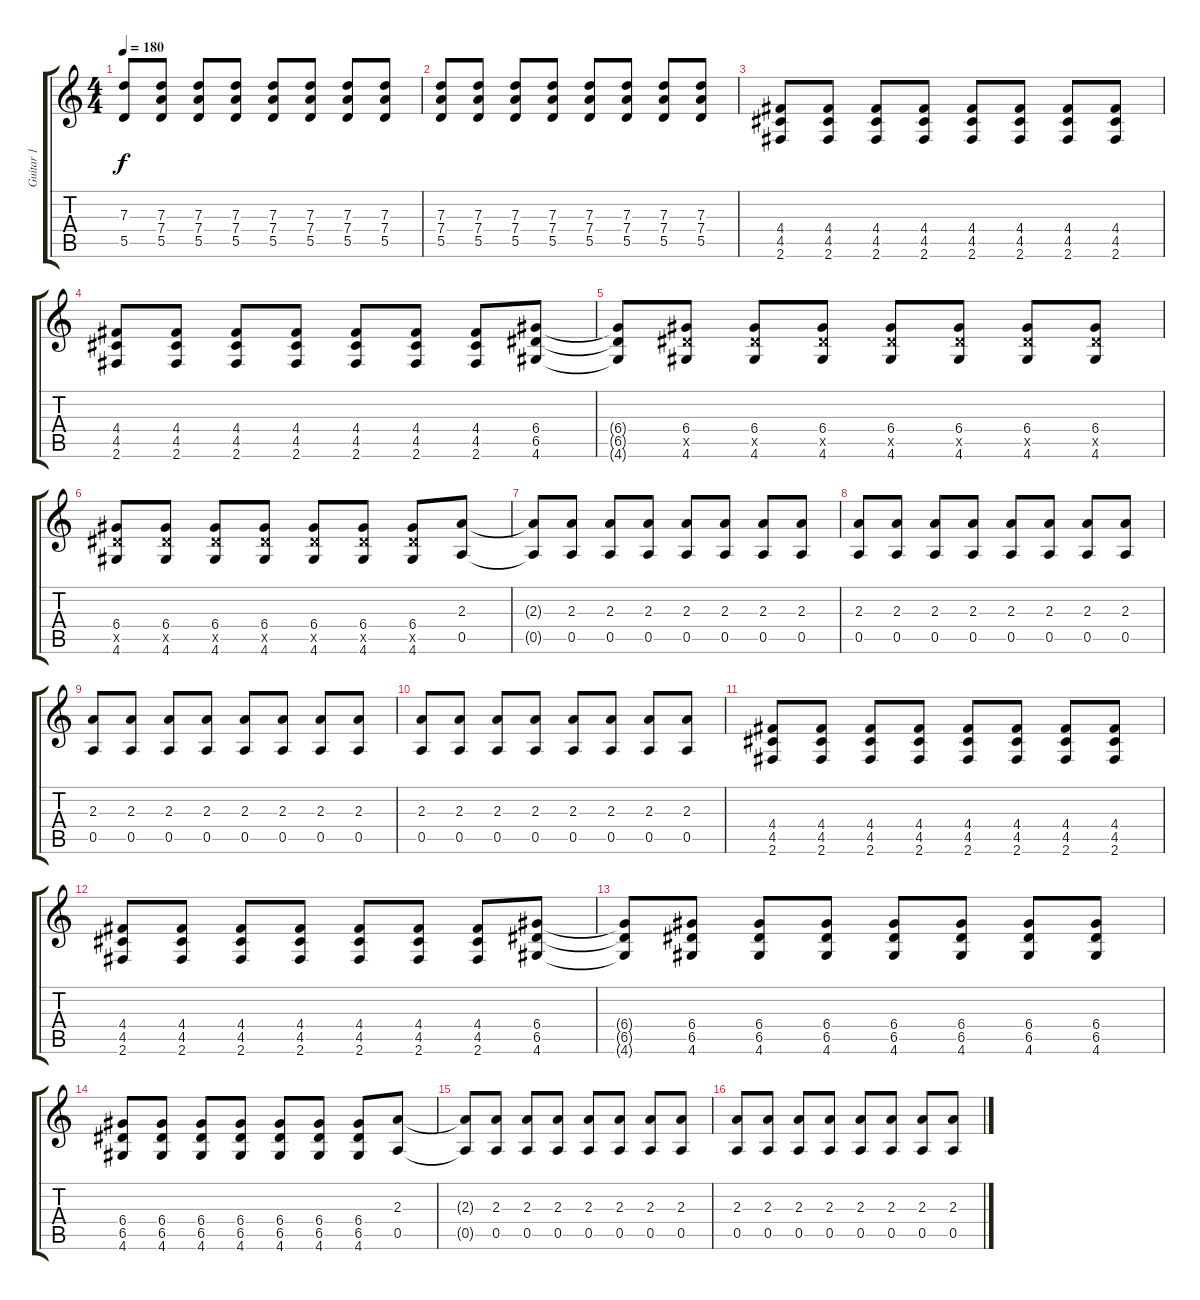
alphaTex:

\track ("Guitar 1" "Guitar 1") {instrument distortionguitar}
\staff {score tabs}
\tuning (E4 B3 G3 D3 A2 E2) {hide}
\ts (4 4)
\tempo 180
\clef g2
\ks c
(7.3{t} 5.5{t}).8{dy f} (7.3 7.4 5.5).8 (7.3 7.4 5.5).8 (7.3 7.4 5.5).8 (7.3 7.4 5.5).8 (7.3 7.4 5.5).8 (7.3 7.4 5.5).8 (7.3 7.4 5.5).8 |
(7.3 7.4 5.5).8 (7.3 7.4 5.5).8 (7.3 7.4 5.5).8 (7.3 7.4 5.5).8 (7.3 7.4 5.5).8 (7.3 7.4 5.5).8 (7.3 7.4 5.5).8 (7.3 7.4 5.5).8 |
(4.4 4.5 2.6).8 (4.4 4.5 2.6).8 (4.4 4.5 2.6).8 (4.4 4.5 2.6).8 (4.4 4.5 2.6).8 (4.4 4.5 2.6).8 (4.4 4.5 2.6).8 (4.4 4.5 2.6).8 |
(4.4 4.5 2.6).8 (4.4 4.5 2.6).8 (4.4 4.5 2.6).8 (4.4 4.5 2.6).8 (4.4 4.5 2.6).8 (4.4 4.5 2.6).8 (4.4 4.5 2.6).8 (6.4 6.5 4.6).8 |
(6.4{t} 6.5{t} 4.6{t}).8 (6.4 6.5{x} 4.6).8 (6.4 6.5{x} 4.6).8 (6.4 6.5{x} 4.6).8 (6.4 6.5{x} 4.6).8 (6.4 6.5{x} 4.6).8 (6.4 6.5{x} 4.6).8 (6.4 6.5{x} 4.6).8 |
(6.4 6.5{x} 4.6).8 (6.4 6.5{x} 4.6).8 (6.4 6.5{x} 4.6).8 (6.4 6.5{x} 4.6).8 (6.4 6.5{x} 4.6).8 (6.4 6.5{x} 4.6).8 (6.4 6.5{x} 4.6).8 (2.3 0.5).8 |
(2.3{t} 0.5{t}).8 (2.3 0.5).8 (2.3 0.5).8 (2.3 0.5).8 (2.3 0.5).8 (2.3 0.5).8 (2.3 0.5).8 (2.3 0.5).8 |
(2.3 0.5).8 (2.3 0.5).8 (2.3 0.5).8 (2.3 0.5).8 (2.3 0.5).8 (2.3 0.5).8 (2.3 0.5).8 (2.3 0.5).8 |
(2.3 0.5).8 (2.3 0.5).8 (2.3 0.5).8 (2.3 0.5).8 (2.3 0.5).8 (2.3 0.5).8 (2.3 0.5).8 (2.3 0.5).8 |
(2.3 0.5).8 (2.3 0.5).8 (2.3 0.5).8 (2.3 0.5).8 (2.3 0.5).8 (2.3 0.5).8 (2.3 0.5).8 (2.3 0.5).8 |
(4.4 4.5 2.6).8 (4.4 4.5 2.6).8 (4.4 4.5 2.6).8 (4.4 4.5 2.6).8 (4.4 4.5 2.6).8 (4.4 4.5 2.6).8 (4.4 4.5 2.6).8 (4.4 4.5 2.6).8 |
(4.4 4.5 2.6).8 (4.4 4.5 2.6).8 (4.4 4.5 2.6).8 (4.4 4.5 2.6).8 (4.4 4.5 2.6).8 (4.4 4.5 2.6).8 (4.4 4.5 2.6).8 (6.4 6.5 4.6).8 |
(6.4{t} 6.5{t} 4.6{t}).8 (6.4 6.5 4.6).8 (6.4 6.5 4.6).8 (6.4 6.5 4.6).8 (6.4 6.5 4.6).8 (6.4 6.5 4.6).8 (6.4 6.5 4.6).8 (6.4 6.5 4.6).8 |
(6.4 6.5 4.6).8 (6.4 6.5 4.6).8 (6.4 6.5 4.6).8 (6.4 6.5 4.6).8 (6.4 6.5 4.6).8 (6.4 6.5 4.6).8 (6.4 6.5 4.6).8 (2.3 0.5).8 |
(2.3{t} 0.5{t}).8 (2.3 0.5).8 (2.3 0.5).8 (2.3 0.5).8 (2.3 0.5).8 (2.3 0.5).8 (2.3 0.5).8 (2.3 0.5).8 |
(2.3 0.5).8 (2.3 0.5).8 (2.3 0.5).8 (2.3 0.5).8 (2.3 0.5).8 (2.3 0.5).8 (2.3 0.5).8 (2.3 0.5).8
